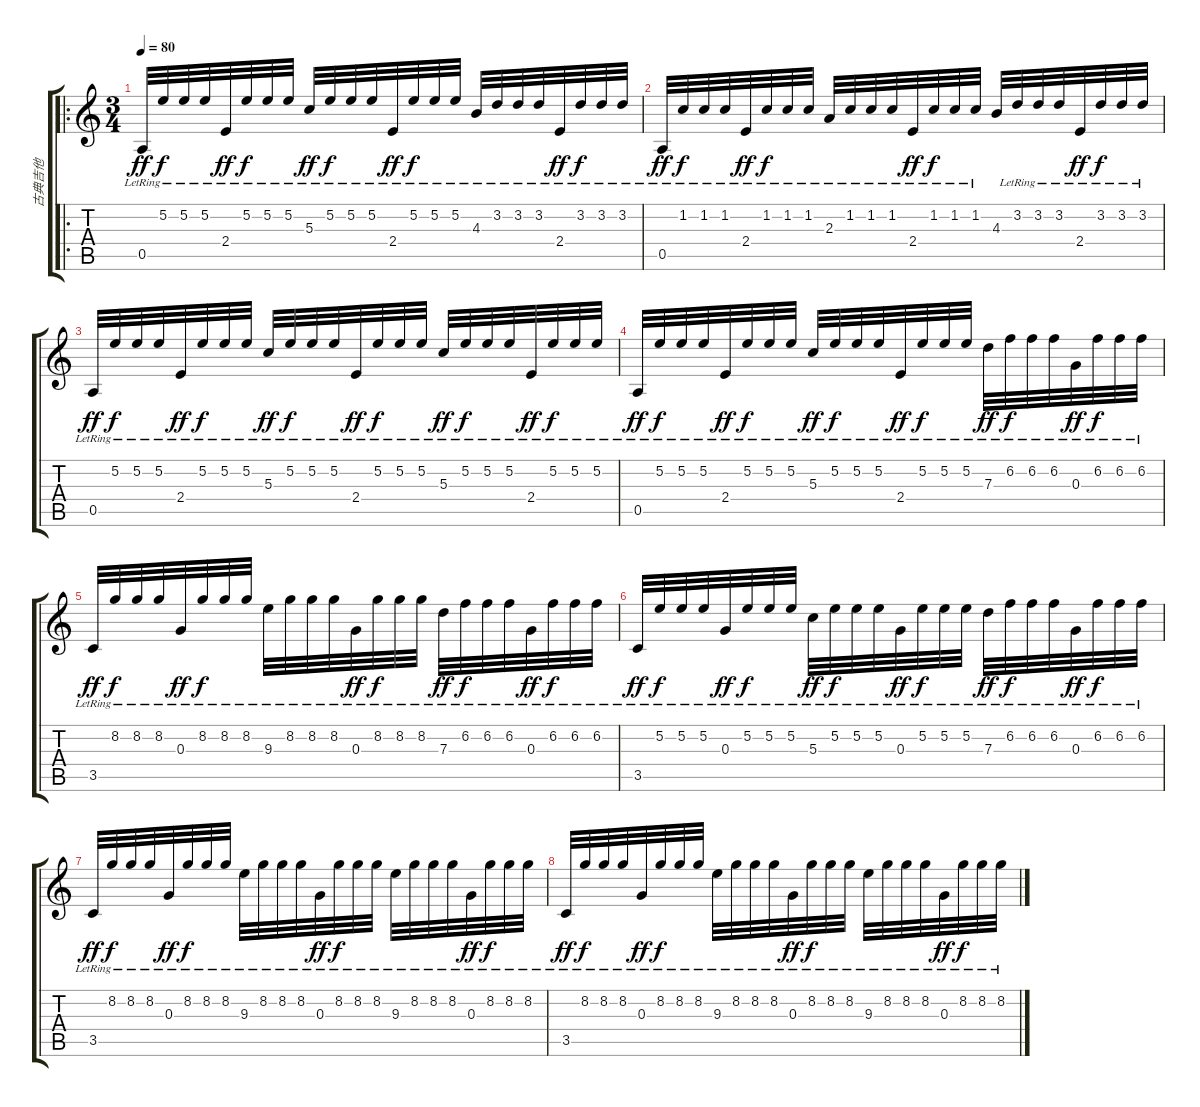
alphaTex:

\track ("古典吉他" "古典吉他") {instrument acousticguitarnylon}
\staff {score tabs}
\tuning (E4 B3 G3 D3 A2 E2) {hide}
\ro
\ts (3 4)
\tempo 80
\clef g2
\ks c
0.5{lr}.32{dy ff instrument acousticguitarnylon} 5.2{lr}.32{dy f} 5.2{lr}.32 5.2{lr}.32 2.4{lr}.32{dy ff} 5.2{lr}.32{dy f} 5.2{lr}.32 5.2{lr}.32 5.3{lr}.32{dy ff} 5.2{lr}.32{dy f} 5.2{lr}.32 5.2{lr}.32 2.4{lr}.32{dy ff} 5.2{lr}.32{dy f} 5.2{lr}.32 5.2{lr}.32 4.3{lr}.32 3.2{lr}.32 3.2{lr}.32 3.2{lr}.32 2.4{lr}.32{dy ff} 3.2{lr}.32{dy f} 3.2{lr}.32 3.2{lr}.32 |
0.5{lr}.32{dy ff} 1.2{lr}.32{dy f} 1.2{lr}.32 1.2{lr}.32 2.4{lr}.32{dy ff} 1.2{lr}.32{dy f} 1.2{lr}.32 1.2{lr}.32 2.3{lr}.32 1.2{lr}.32 1.2{lr}.32 1.2{lr}.32 2.4{lr}.32{dy ff} 1.2{lr}.32{dy f} 1.2{lr}.32 1.2{lr}.32 4.3.32 3.2{lr}.32 3.2{lr}.32 3.2{lr}.32 2.4{lr}.32{dy ff} 3.2{lr}.32{dy f} 3.2{lr}.32 3.2{lr}.32 |
0.5{lr}.32{dy ff} 5.2{lr}.32{dy f} 5.2{lr}.32 5.2{lr}.32 2.4{lr}.32{dy ff} 5.2{lr}.32{dy f} 5.2{lr}.32 5.2{lr}.32 5.3{lr}.32{dy ff} 5.2{lr}.32{dy f} 5.2{lr}.32 5.2{lr}.32 2.4{lr}.32{dy ff} 5.2{lr}.32{dy f} 5.2{lr}.32 5.2{lr}.32 5.3{lr}.32{dy ff} 5.2{lr}.32{dy f} 5.2{lr}.32 5.2{lr}.32 2.4{lr}.32{dy ff} 5.2{lr}.32{dy f} 5.2{lr}.32 5.2{lr}.32 |
0.5{lr}.32{dy ff} 5.2{lr}.32{dy f} 5.2{lr}.32 5.2{lr}.32 2.4{lr}.32{dy ff} 5.2{lr}.32{dy f} 5.2{lr}.32 5.2{lr}.32 5.3{lr}.32{dy ff} 5.2{lr}.32{dy f} 5.2{lr}.32 5.2{lr}.32 2.4{lr}.32{dy ff} 5.2{lr}.32{dy f} 5.2{lr}.32 5.2{lr}.32 7.3{lr}.32{dy ff} 6.2{lr}.32{dy f} 6.2{lr}.32 6.2{lr}.32 0.3{lr}.32{dy ff} 6.2{lr}.32{dy f} 6.2{lr}.32 6.2{lr}.32 |
3.5{lr}.32{dy ff} 8.2{lr}.32{dy f} 8.2{lr}.32 8.2{lr}.32 0.3{lr}.32{dy ff} 8.2{lr}.32{dy f} 8.2{lr}.32 8.2{lr}.32 9.3{lr}.32 8.2{lr}.32 8.2{lr}.32 8.2{lr}.32 0.3{lr}.32{dy ff} 8.2{lr}.32{dy f} 8.2{lr}.32 8.2{lr}.32 7.3{lr}.32{dy ff} 6.2{lr}.32{dy f} 6.2{lr}.32 6.2{lr}.32 0.3{lr}.32{dy ff} 6.2{lr}.32{dy f} 6.2{lr}.32 6.2{lr}.32 |
3.5{lr}.32{dy ff} 5.2{lr}.32{dy f} 5.2{lr}.32 5.2{lr}.32 0.3{lr}.32{dy ff} 5.2{lr}.32{dy f} 5.2{lr}.32 5.2{lr}.32 5.3{lr}.32{dy ff} 5.2{lr}.32{dy f} 5.2{lr}.32 5.2{lr}.32 0.3{lr}.32{dy ff} 5.2{lr}.32{dy f} 5.2{lr}.32 5.2{lr}.32 7.3{lr}.32{dy ff} 6.2{lr}.32{dy f} 6.2{lr}.32 6.2{lr}.32 0.3{lr}.32{dy ff} 6.2{lr}.32{dy f} 6.2{lr}.32 6.2{lr}.32 |
3.5{lr}.32{dy ff} 8.2{lr}.32{dy f} 8.2{lr}.32 8.2{lr}.32 0.3{lr}.32{dy ff} 8.2{lr}.32{dy f} 8.2{lr}.32 8.2{lr}.32 9.3{lr}.32 8.2{lr}.32 8.2{lr}.32 8.2{lr}.32 0.3{lr}.32{dy ff} 8.2{lr}.32{dy f} 8.2{lr}.32 8.2{lr}.32 9.3{lr}.32 8.2{lr}.32 8.2{lr}.32 8.2{lr}.32 0.3{lr}.32{dy ff} 8.2{lr}.32{dy f} 8.2{lr}.32 8.2{lr}.32 |
3.5{lr}.32{dy ff} 8.2{lr}.32{dy f} 8.2{lr}.32 8.2{lr}.32 0.3{lr}.32{dy ff} 8.2{lr}.32{dy f} 8.2{lr}.32 8.2{lr}.32 9.3{lr}.32 8.2{lr}.32 8.2{lr}.32 8.2{lr}.32 0.3{lr}.32{dy ff} 8.2{lr}.32{dy f} 8.2{lr}.32 8.2{lr}.32 9.3{lr}.32 8.2{lr}.32 8.2{lr}.32 8.2{lr}.32 0.3{lr}.32{dy ff} 8.2{lr}.32{dy f} 8.2{lr}.32 8.2{lr}.32
